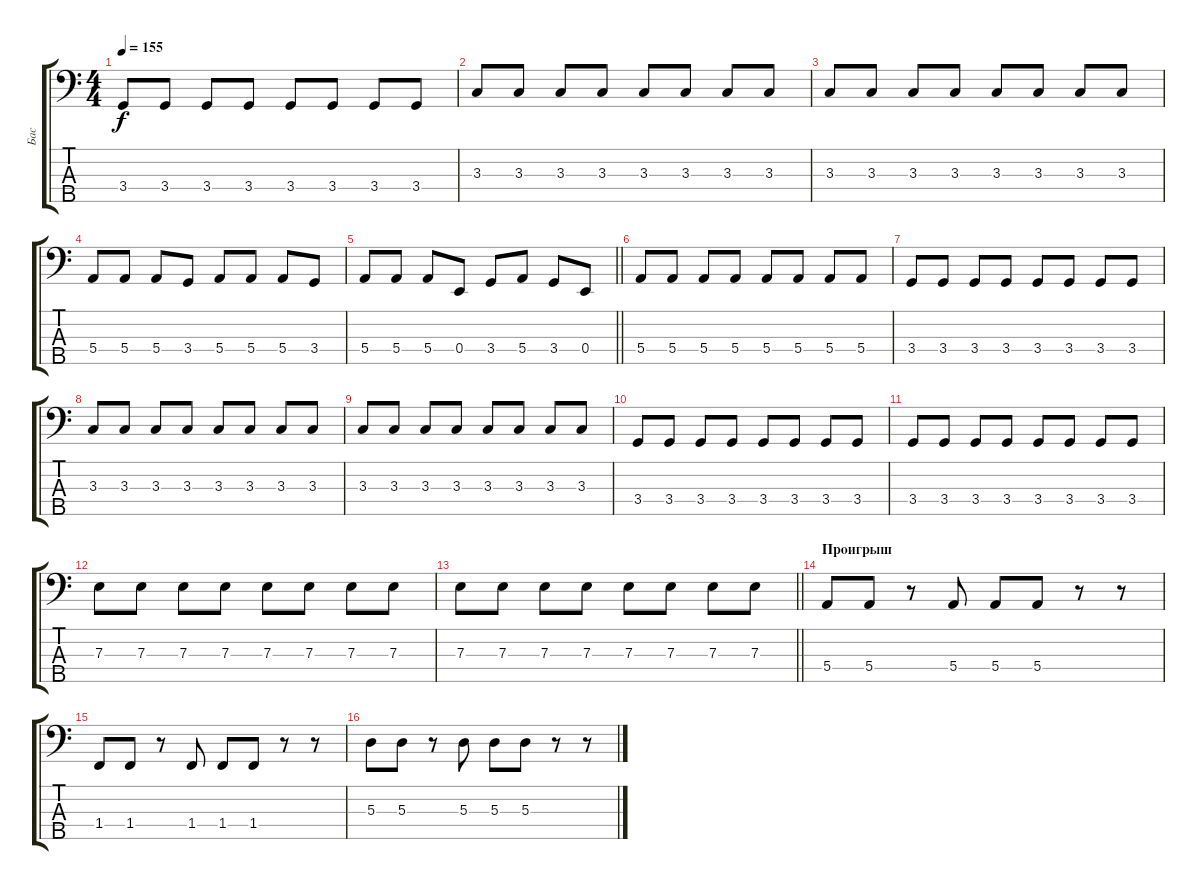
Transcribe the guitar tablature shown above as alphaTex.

\track ("Бас" "Бас") {instrument electricbassfinger}
\staff {score tabs}
\tuning (G2 D2 A1 E1 B0) {hide}
\ts (4 4)
\tempo 155
\clef f4
\ks c
3.4.8{dy f} 3.4.8 3.4.8 3.4.8 3.4.8 3.4.8 3.4.8 3.4.8 |
3.3.8 3.3.8 3.3.8 3.3.8 3.3.8 3.3.8 3.3.8 3.3.8 |
3.3.8 3.3.8 3.3.8 3.3.8 3.3.8 3.3.8 3.3.8 3.3.8 |
5.4.8 5.4.8 5.4.8 3.4.8 5.4.8 5.4.8 5.4.8 3.4.8 |
\barLineRight lightlight
5.4.8 5.4.8 5.4.8 0.4.8 3.4.8 5.4.8 3.4.8 0.4.8 |
\section ("" " ")
5.4.8 5.4.8 5.4.8 5.4.8 5.4.8 5.4.8 5.4.8 5.4.8 |
3.4.8 3.4.8 3.4.8 3.4.8 3.4.8 3.4.8 3.4.8 3.4.8 |
3.3.8 3.3.8 3.3.8 3.3.8 3.3.8 3.3.8 3.3.8 3.3.8 |
3.3.8 3.3.8 3.3.8 3.3.8 3.3.8 3.3.8 3.3.8 3.3.8 |
3.4.8 3.4.8 3.4.8 3.4.8 3.4.8 3.4.8 3.4.8 3.4.8 |
3.4.8 3.4.8 3.4.8 3.4.8 3.4.8 3.4.8 3.4.8 3.4.8 |
7.3.8 7.3.8 7.3.8 7.3.8 7.3.8 7.3.8 7.3.8 7.3.8 |
\barLineRight lightlight
7.3.8 7.3.8 7.3.8 7.3.8 7.3.8 7.3.8 7.3.8 7.3.8 |
\section ("" "Проигрыш")
5.4.8 5.4.8 r.8 5.4.8 5.4.8 5.4.8 r.8 r.8 |
1.4.8 1.4.8 r.8 1.4.8 1.4.8 1.4.8 r.8 r.8 |
5.3.8 5.3.8 r.8 5.3.8 5.3.8 5.3.8 r.8 r.8
